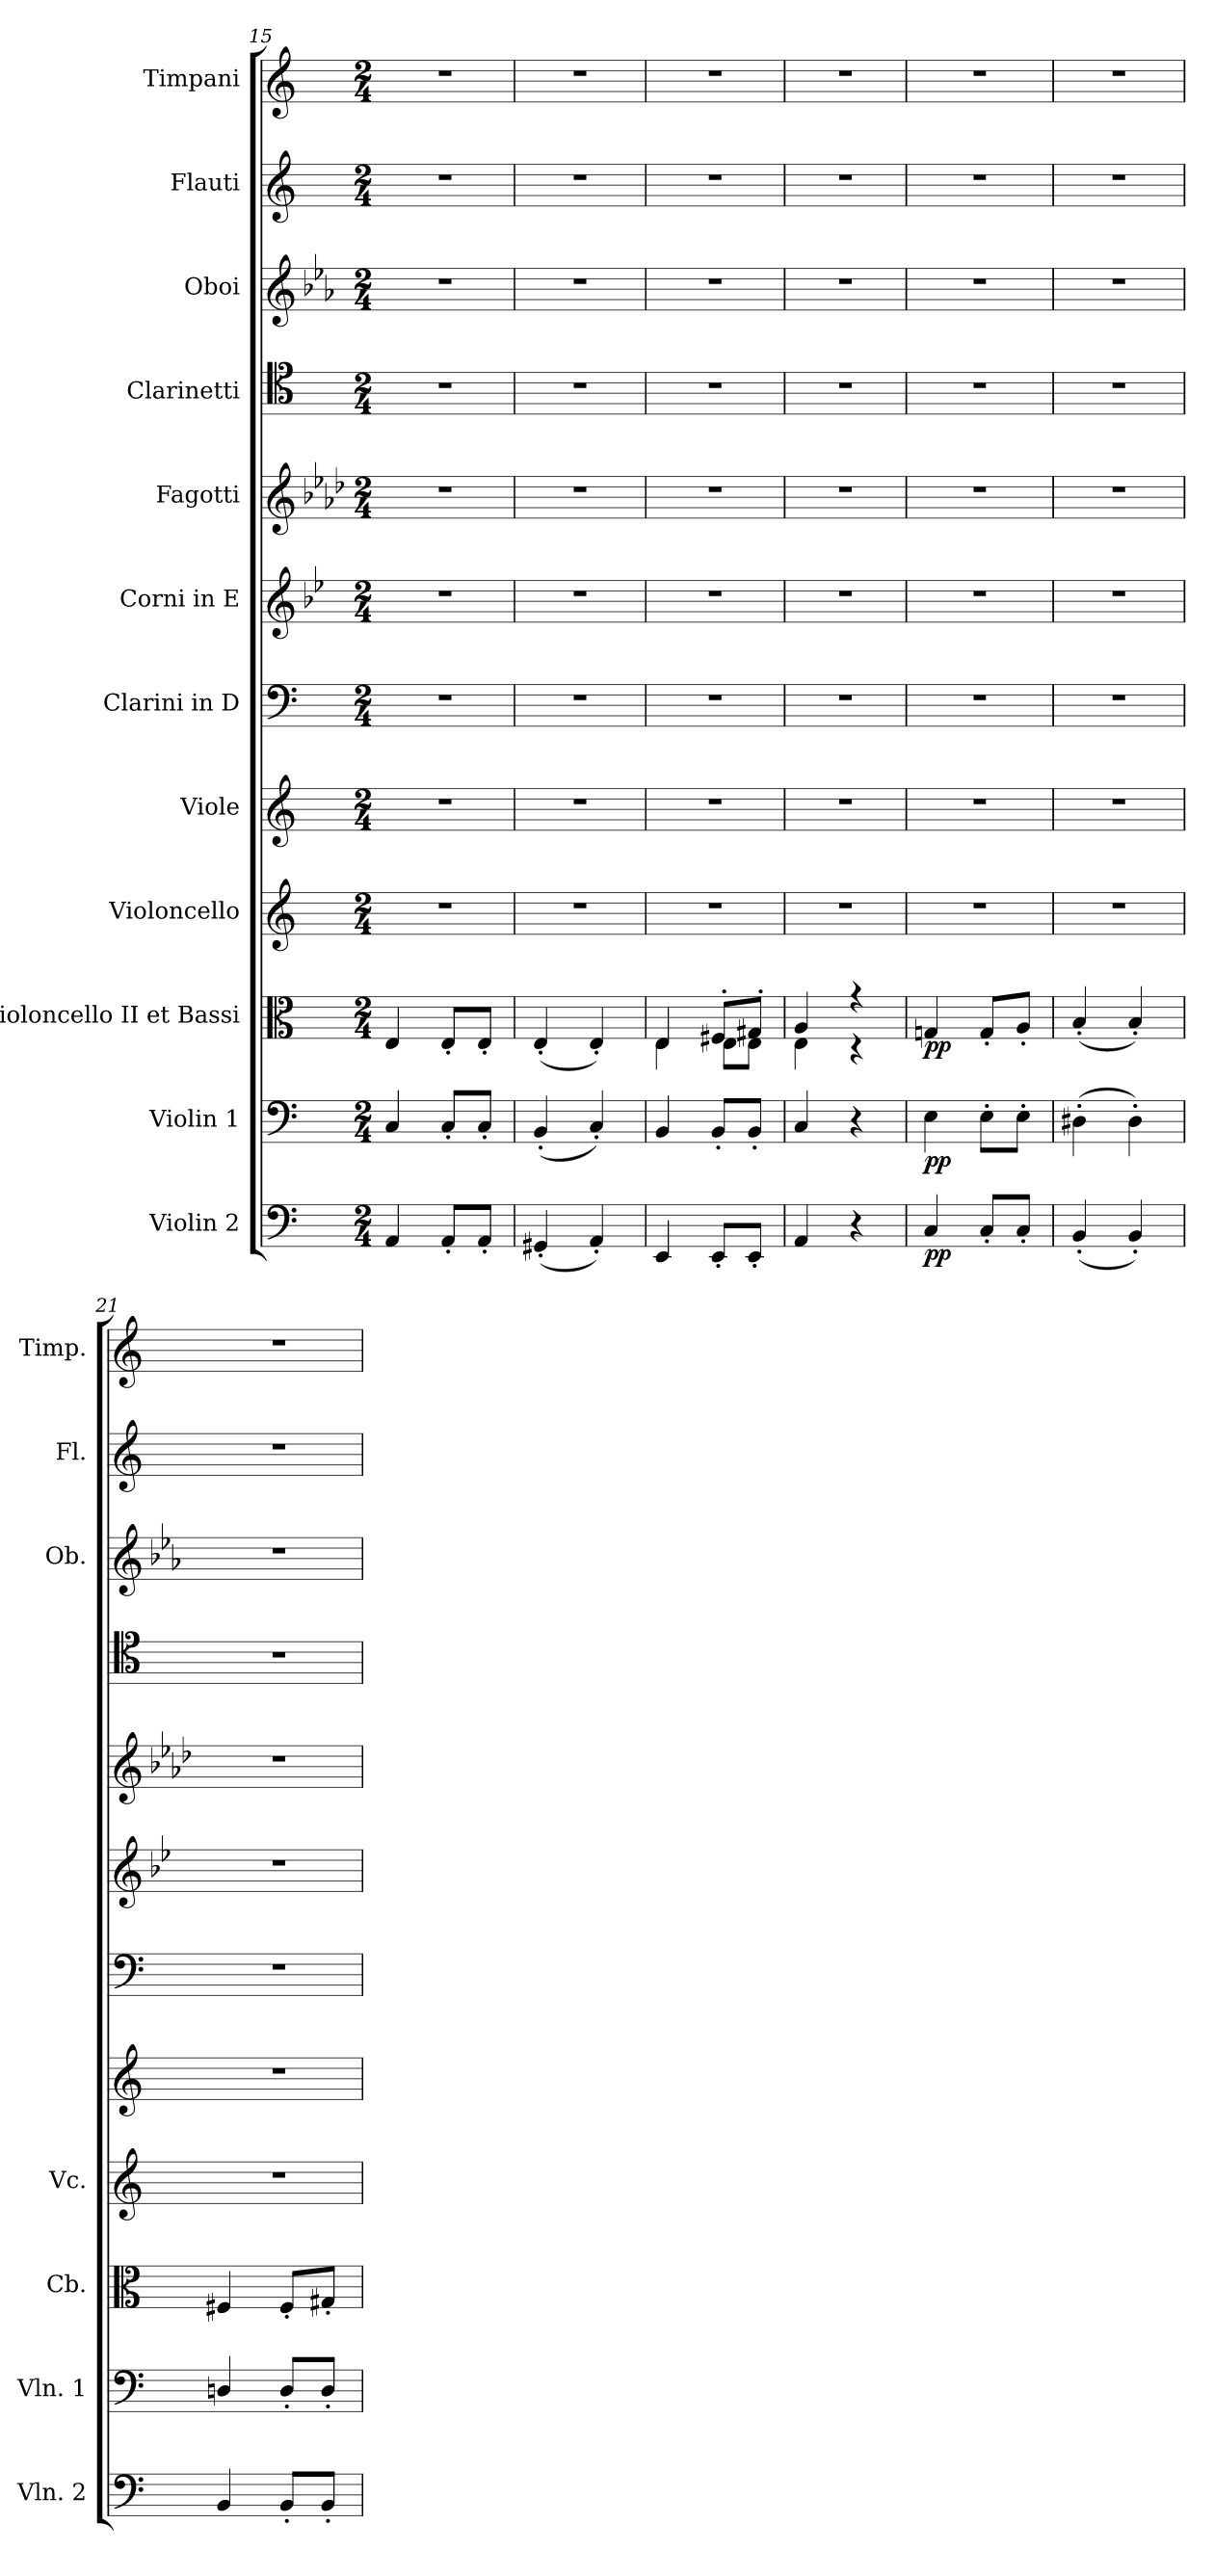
**kern	**dynam	**kern	**dynam	**kern	**dynam	**kern	**kern	**kern	**kern	**kern	**kern	**kern	**kern	**kern
*part12	*part12	*part11	*part11	*part10	*part10	*part9	*part8	*part7	*part6	*part5	*part4	*part3	*part2	*part1
*staff12	*staff12	*staff11	*staff11	*staff10	*staff10	*staff9	*staff8	*staff7	*staff6	*staff5	*staff4	*staff3	*staff2	*staff1
*I"Violin 2	*	*I"Violin 1	*	*I"Violoncello II et Bassi	*	*I"Violoncello	*I"Viole	*I"Clarini in D	*I"Corni in E	*I"Fagotti	*I"Clarinetti	*I"Oboi	*I"Flauti	*I"Timpani
*I'Vln. 2	*	*I'Vln. 1	*	*I'Cb.	*	*I'Vc.	*	*	*	*	*	*I'Ob.	*I'Fl.	*I'Timp.
*clefF4	*	*clefF4	*	*clefC3	*	*clefG2	*clefG2	*clefF4	*clefG2	*clefG2	*clefC4	*clefG2	*clefG2	*clefG2
*ITrd7c12	*	*	*	*	*	*	*	*	*ITrd-1c-2	*ITrd5c8	*	*ITrd2c3	*	*
*k[]	*	*k[]	*	*k[]	*	*k[]	*k[]	*k[]	*k[]	*k[]	*k[]	*k[]	*k[]	*k[]
*M2/4	*	*M2/4	*	*M2/4	*	*M2/4	*M2/4	*M2/4	*M2/4	*M2/4	*M2/4	*M2/4	*M2/4	*M2/4
=15	=15	=15	=15	=15	=15	=15	=15	=15	=15	=15	=15	=15	=15	=15
4AAA/	.	4C/	.	4E/	.	2r	2r	2r	2r	2r	2r	2r	2r	2r
8AAA'/L	.	8C'/L	.	8E'/L	.	.	.	.	.	.	.	.	.	.
8AAA'/J	.	8C'/J	.	8E'/J	.	.	.	.	.	.	.	.	.	.
=16	=16	=16	=16	=16	=16	=16	=16	=16	=16	=16	=16	=16	=16	=16
(<4GGG#X'/	.	(<4BB'/	.	(<4E'/	.	2r	2r	2r	2r	2r	2r	2r	2r	2r
4AAA'/)	.	4C'/)	.	4E'/)	.	.	.	.	.	.	.	.	.	.
=17	=17	=17	=17	=17	=17	=17	=17	=17	=17	=17	=17	=17	=17	=17
*	*	*	*	*^	*	*	*	*	*	*	*	*	*	*
4EEE/	.	4BB/	.	4E/	4E\	.	2r	2r	2r	2r	2r	2r	2r	2r	2r
8EEE'/L	.	8BB'/L	.	8F#X'/L	8E\L	.	.	.	.	.	.	.	.	.	.
8EEE'/J	.	8BB'/J	.	8G#X'/J	8E\J	.	.	.	.	.	.	.	.	.	.
=18	=18	=18	=18	=18	=18	=18	=18	=18	=18	=18	=18	=18	=18	=18	=18
4AAA/	.	4C/	.	4A/	4E\	.	2r	2r	2r	2r	2r	2r	2r	2r	2r
4r	.	4r	.	4r	4r	.	.	.	.	.	.	.	.	.	.
=19	=19	=19	=19	=19	=19	=19	=19	=19	=19	=19	=19	=19	=19	=19	=19
!	!LO:DY:b	!	!LO:DY:b	!	!	!LO:DY:b	!	!	!	!	!	!	!	!	!
*	*	*	*	*v	*v	*	*	*	*	*	*	*	*	*	*
4CC/	pp	4E\	pp	4Gn/	pp	2r	2r	2r	2r	2r	2r	2r	2r	2r
8CC'/L	.	8E'\L	.	8G'/L	.	.	.	.	.	.	.	.	.	.
8CC'/J	.	8E'\J	.	8A'/J	.	.	.	.	.	.	.	.	.	.
=20	=20	=20	=20	=20	=20	=20	=20	=20	=20	=20	=20	=20	=20	=20
(<4BBB'/	.	(>4D#X'\	.	(<4B'/	.	2r	2r	2r	2r	2r	2r	2r	2r	2r
4BBB'/)	.	4D#'\)	.	4B'/)	.	.	.	.	.	.	.	.	.	.
=21	=21	=21	=21	=21	=21	=21	=21	=21	=21	=21	=21	=21	=21	=21
4BBB/	.	4Dn/	.	4F#X/	.	2r	2r	2r	2r	2r	2r	2r	2r	2r
8BBB'/L	.	8D'/L	.	8F#'/L	.	.	.	.	.	.	.	.	.	.
8BBB'/J	.	8D'/J	.	8G#X'/J	.	.	.	.	.	.	.	.	.	.
=	=	=	=	=	=	=	=	=	=	=	=	=	=	=
*-	*-	*-	*-	*-	*-	*-	*-	*-	*-	*-	*-	*-	*-	*-
